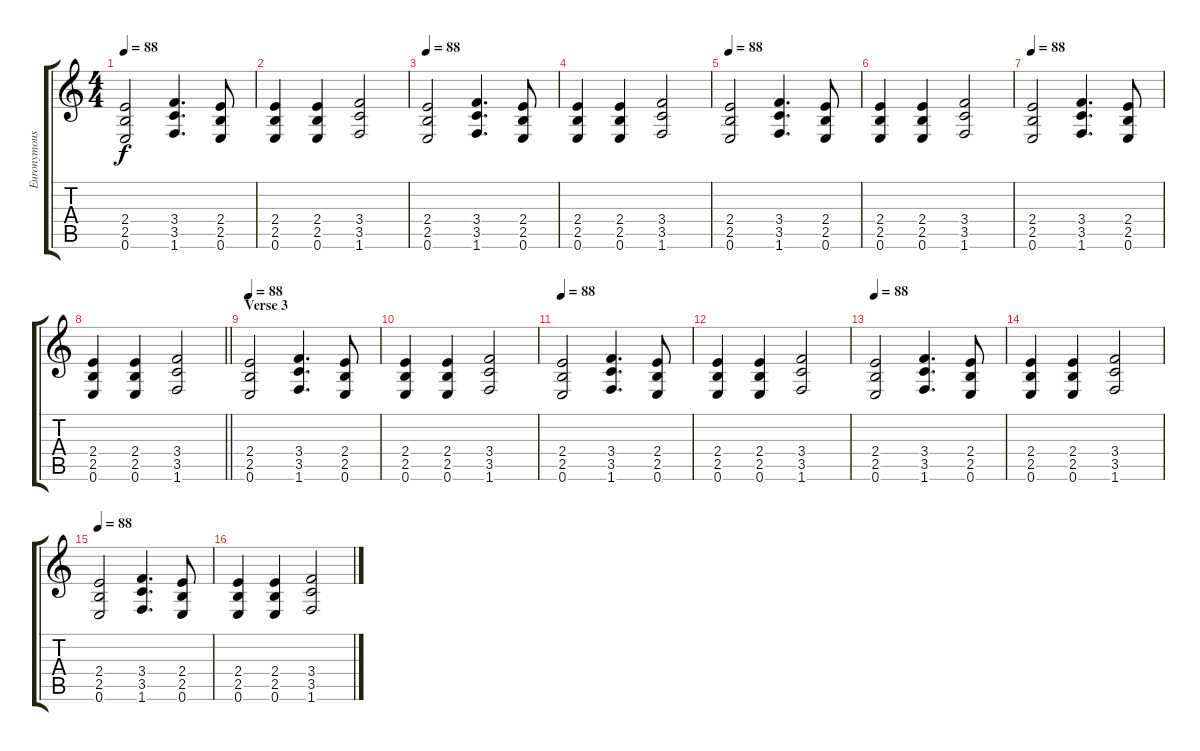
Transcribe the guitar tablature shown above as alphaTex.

\track ("Euronymous" "Euronymous") {instrument distortionguitar}
\staff {score tabs}
\tuning (E4 B3 G3 D3 A2 E2) {hide}
\ts (4 4)
\tempo 88
\clef g2
\ks c
(2.4 2.5 0.6).2{dy f} (3.4 3.5 1.6).4{d} (2.4 2.5 0.6).8 |
(2.4 2.5 0.6).4 (2.4 2.5 0.6).4 (3.4 3.5 1.6).2 |
\tempo 88
(2.4 2.5 0.6).2 (3.4 3.5 1.6).4{d} (2.4 2.5 0.6).8 |
(2.4 2.5 0.6).4 (2.4 2.5 0.6).4 (3.4 3.5 1.6).2 |
\tempo 88
(2.4 2.5 0.6).2 (3.4 3.5 1.6).4{d} (2.4 2.5 0.6).8 |
(2.4 2.5 0.6).4 (2.4 2.5 0.6).4 (3.4 3.5 1.6).2 |
\tempo 88
(2.4 2.5 0.6).2 (3.4 3.5 1.6).4{d} (2.4 2.5 0.6).8 |
\barLineRight lightlight
(2.4 2.5 0.6).4 (2.4 2.5 0.6).4 (3.4 3.5 1.6).2 |
\section ("" "Verse 3")
\tempo 88
(2.4 2.5 0.6).2 (3.4 3.5 1.6).4{d} (2.4 2.5 0.6).8 |
(2.4 2.5 0.6).4 (2.4 2.5 0.6).4 (3.4 3.5 1.6).2 |
\tempo 88
(2.4 2.5 0.6).2 (3.4 3.5 1.6).4{d} (2.4 2.5 0.6).8 |
(2.4 2.5 0.6).4 (2.4 2.5 0.6).4 (3.4 3.5 1.6).2 |
\tempo 88
(2.4 2.5 0.6).2 (3.4 3.5 1.6).4{d} (2.4 2.5 0.6).8 |
(2.4 2.5 0.6).4 (2.4 2.5 0.6).4 (3.4 3.5 1.6).2 |
\tempo 88
(2.4 2.5 0.6).2 (3.4 3.5 1.6).4{d} (2.4 2.5 0.6).8 |
(2.4 2.5 0.6).4 (2.4 2.5 0.6).4 (3.4 3.5 1.6).2
